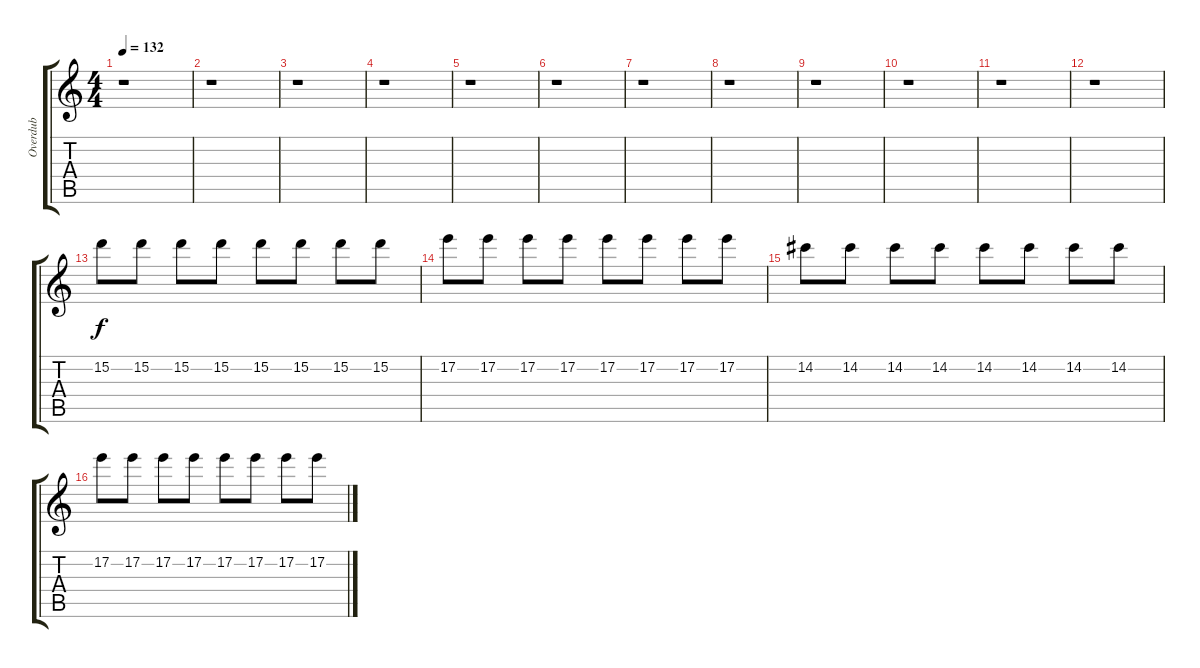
\track ("Overdub" "Overdub") {instrument distortionguitar}
\staff {score tabs}
\tuning (E4 B3 G3 D3 A2 E2) {hide}
\ts (4 4)
\tempo 132
\clef g2
\ks c
r.1{dy f} |
r.1 |
r.1 |
r.1 |
r.1 |
r.1 |
r.1 |
r.1 |
r.1 |
r.1 |
r.1 |
r.1 |
15.2.8 15.2.8 15.2.8 15.2.8 15.2.8 15.2.8 15.2.8 15.2.8 |
17.2.8 17.2.8 17.2.8 17.2.8 17.2.8 17.2.8 17.2.8 17.2.8 |
14.2.8 14.2.8 14.2.8 14.2.8 14.2.8 14.2.8 14.2.8 14.2.8 |
17.2.8 17.2.8 17.2.8 17.2.8 17.2.8 17.2.8 17.2.8 17.2.8
